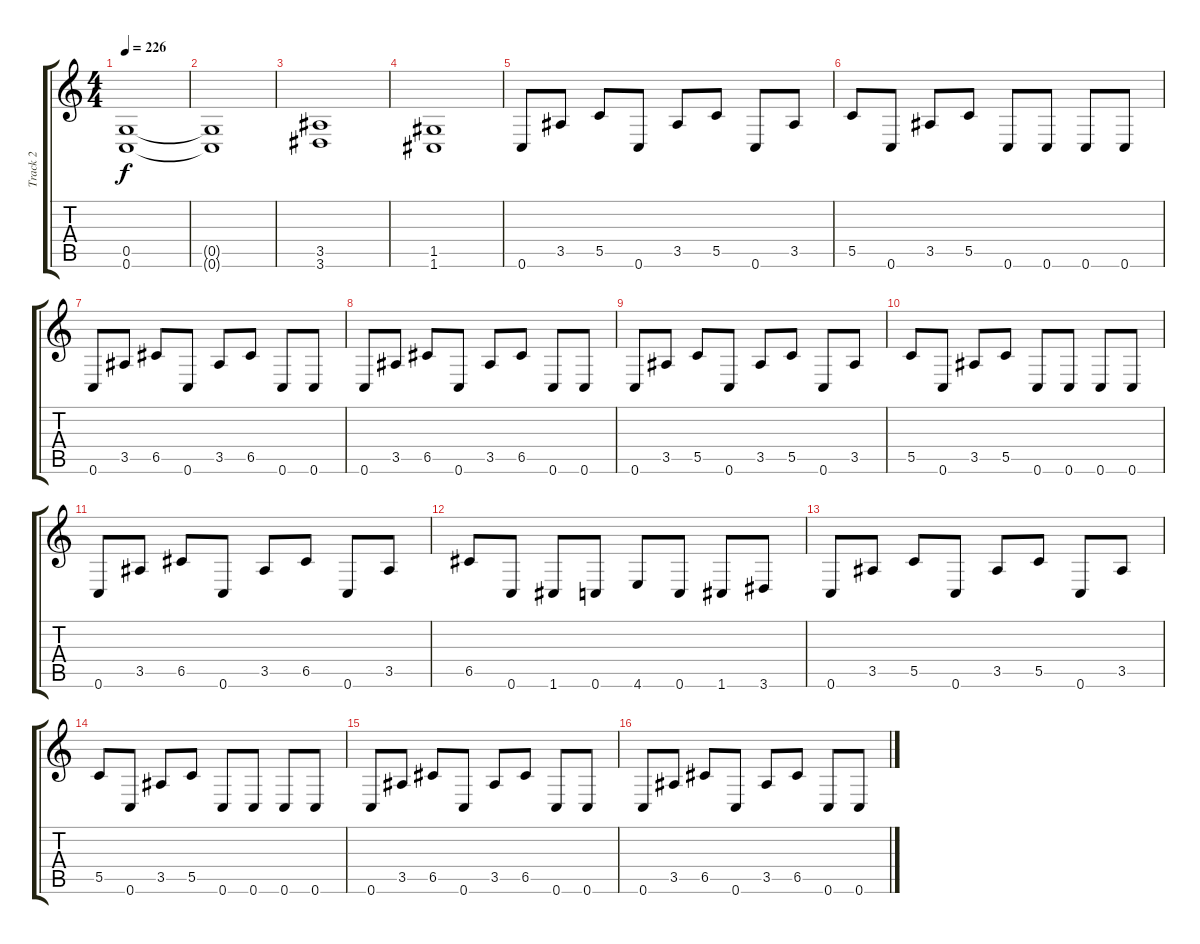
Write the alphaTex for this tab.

\track ("Track 2" "Track 2") {instrument overdrivenguitar}
\staff {score tabs}
\tuning (D4 A3 F3 C3 G2 C2) {hide}
\ts (4 4)
\tempo 226
\clef g2
\ks c
(0.5 0.6).1{dy f} |
(0.5{t} 0.6{t}).1 |
(3.5 3.6).1 |
(1.5 1.6).1 |
0.6.8 3.5.8 5.5.8 0.6.8 3.5.8 5.5.8 0.6.8 3.5.8 |
5.5.8 0.6.8 3.5.8 5.5.8 0.6.8 0.6.8 0.6.8 0.6.8 |
0.6.8 3.5.8 6.5.8 0.6.8 3.5.8 6.5.8 0.6.8 0.6.8 |
0.6.8 3.5.8 6.5.8 0.6.8 3.5.8 6.5.8 0.6.8 0.6.8 |
0.6.8 3.5.8 5.5.8 0.6.8 3.5.8 5.5.8 0.6.8 3.5.8 |
5.5.8 0.6.8 3.5.8 5.5.8 0.6.8 0.6.8 0.6.8 0.6.8 |
0.6.8 3.5.8 6.5.8 0.6.8 3.5.8 6.5.8 0.6.8 3.5.8 |
6.5.8 0.6.8 1.6.8 0.6.8 4.6.8 0.6.8 1.6.8 3.6.8 |
0.6.8 3.5.8 5.5.8 0.6.8 3.5.8 5.5.8 0.6.8 3.5.8 |
5.5.8 0.6.8 3.5.8 5.5.8 0.6.8 0.6.8 0.6.8 0.6.8 |
0.6.8 3.5.8 6.5.8 0.6.8 3.5.8 6.5.8 0.6.8 0.6.8 |
0.6.8 3.5.8 6.5.8 0.6.8 3.5.8 6.5.8 0.6.8 0.6.8
